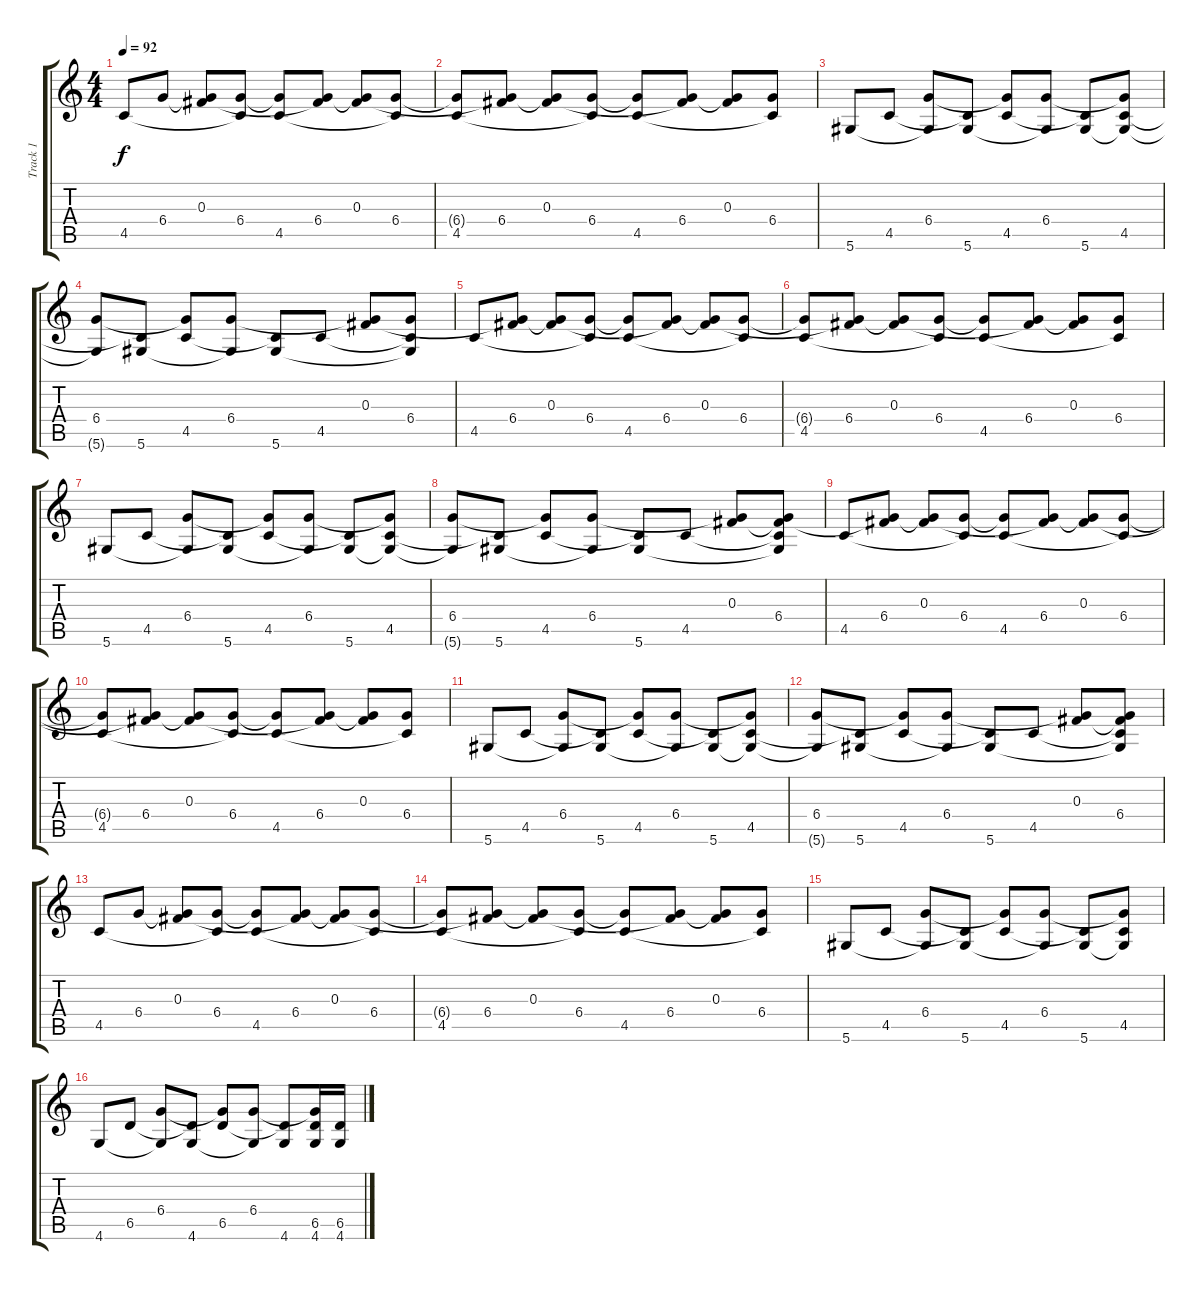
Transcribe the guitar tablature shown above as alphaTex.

\track ("Track 1" "Track 1") {instrument acousticguitarsteel}
\staff {score tabs}
\tuning (Eb4 Bb3 Gb3 Db3 Ab2 Eb2) {hide}
\ts (4 4)
\tempo 92
\clef g2
\ks c
4.5.8{dy f} 6.4.8 (0.3 6.4{t}).8 (6.4 4.5{t}).8 (6.4{t} 4.5).8 (0.3{t} 6.4).8 (0.3 6.4{t}).8 (6.4 4.5{t}).8 |
(6.4{t} 4.5).8 (0.3{t} 6.4).8 (0.3 6.4{t}).8 (6.4 4.5{t}).8 (6.4{t} 4.5).8 (0.3{t} 6.4).8 (0.3 6.4{t}).8 (6.4 4.5{t}).8 |
5.6.8 4.5.8 (6.4 5.6{t}).8 (4.5{t} 5.6).8 (6.4{t} 4.5).8 (6.4 5.6{t}).8 (4.5{t} 5.6).8 (6.4{t} 4.5 5.6{t}).8 |
(6.4 5.6{t}).8 (4.5{t} 5.6).8 (6.4{t} 4.5).8 (6.4 5.6{t}).8 (4.5{t} 5.6).8 4.5.8 (0.3 6.4{t}).8 (6.4 4.5{t} 5.6{t}).8 |
4.5.8 (0.3{t} 6.4).8 (0.3 6.4{t}).8 (6.4 4.5{t}).8 (6.4{t} 4.5).8 (0.3{t} 6.4).8 (0.3 6.4{t}).8 (6.4 4.5{t}).8 |
(6.4{t} 4.5).8 (0.3{t} 6.4).8 (0.3 6.4{t}).8 (6.4 4.5{t}).8 (6.4{t} 4.5).8 (0.3{t} 6.4).8 (0.3 6.4{t}).8 (6.4 4.5{t}).8 |
5.6.8 4.5.8 (6.4 5.6{t}).8 (4.5{t} 5.6).8 (6.4{t} 4.5).8 (6.4 5.6{t}).8 (4.5{t} 5.6).8 (6.4{t} 4.5 5.6{t}).8 |
(6.4 5.6{t}).8 (4.5{t} 5.6).8 (6.4{t} 4.5).8 (6.4 5.6{t}).8 (4.5{t} 5.6).8 4.5.8 (0.3 6.4{t}).8 (0.3{t} 6.4 4.5{t} 5.6{t}).8 |
4.5.8 (0.3{t} 6.4).8 (0.3 6.4{t}).8 (6.4 4.5{t}).8 (6.4{t} 4.5).8 (0.3{t} 6.4).8 (0.3 6.4{t}).8 (6.4 4.5{t}).8 |
(6.4{t} 4.5).8 (0.3{t} 6.4).8 (0.3 6.4{t}).8 (6.4 4.5{t}).8 (6.4{t} 4.5).8 (0.3{t} 6.4).8 (0.3 6.4{t}).8 (6.4 4.5{t}).8 |
5.6.8 4.5.8 (6.4 5.6{t}).8 (4.5{t} 5.6).8 (6.4{t} 4.5).8 (6.4 5.6{t}).8 (4.5{t} 5.6).8 (6.4{t} 4.5 5.6{t}).8 |
(6.4 5.6{t}).8 (4.5{t} 5.6).8 (6.4{t} 4.5).8 (6.4 5.6{t}).8 (4.5{t} 5.6).8 4.5.8 (0.3 6.4{t}).8 (0.3{t} 6.4 4.5{t} 5.6{t}).8 |
4.5.8 6.4.8 (0.3 6.4{t}).8 (6.4 4.5{t}).8 (6.4{t} 4.5).8 (0.3{t} 6.4).8 (0.3 6.4{t}).8 (6.4 4.5{t}).8 |
(6.4{t} 4.5).8 (0.3{t} 6.4).8 (0.3 6.4{t}).8 (6.4 4.5{t}).8 (6.4{t} 4.5).8 (0.3{t} 6.4).8 (0.3 6.4{t}).8 (6.4 4.5{t}).8 |
5.6.8 4.5.8 (6.4 5.6{t}).8 (4.5{t} 5.6).8 (6.4{t} 4.5).8 (6.4 5.6{t}).8 (4.5{t} 5.6).8 (6.4{t} 4.5 5.6{t}).8 |
4.6.8 6.5.8 (6.4 4.6{t}).8 (6.5{t} 4.6).8 (6.4{t} 6.5).8 (6.4 4.6{t}).8 (6.5{t} 4.6).8 (6.4{t} 6.5 4.6).16 (6.5 4.6).16
